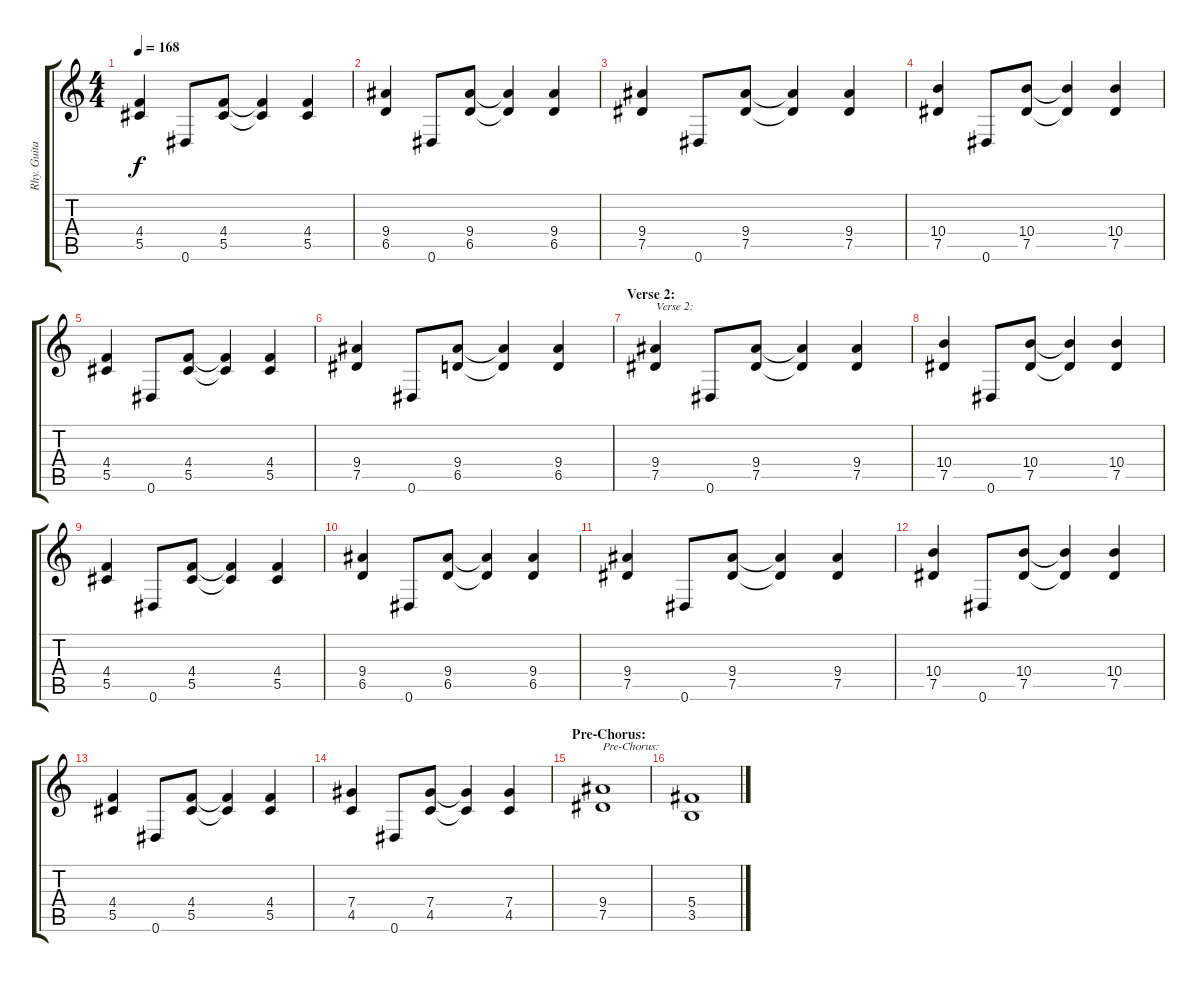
\track ("Rhy. Guitar 1" "Rhy. Guita") {instrument distortionguitar}
\staff {score tabs}
\tuning (Eb4 Bb3 Gb3 Db3 Ab2 Eb2) {hide}
\ts (4 4)
\tempo 168
\clef g2
\ks c
(4.4 5.5).4{dy f} 0.6.8 (4.4 5.5).8 (4.4{t} 5.5{t}).4 (4.4 5.5).4 |
(9.4 6.5).4 0.6.8 (9.4 6.5).8 (9.4{t} 6.5{t}).4 (9.4 6.5).4 |
(9.4 7.5).4 0.6.8 (9.4 7.5).8 (9.4{t} 7.5{t}).4 (9.4 7.5).4 |
(10.4 7.5).4 0.6.8 (10.4 7.5).8 (10.4{t} 7.5{t}).4 (10.4 7.5).4 |
(4.4 5.5).4 0.6.8 (4.4 5.5).8 (4.4{t} 5.5{t}).4 (4.4 5.5).4 |
(9.4 7.5).4 0.6.8 (9.4 6.5).8 (9.4{t} 6.5{t}).4 (9.4 6.5).4 |
\section ("" "Verse 2:")
(9.4 7.5).4{txt "Verse 2:"} 0.6.8 (9.4 7.5).8 (9.4{t} 7.5{t}).4 (9.4 7.5).4 |
(10.4 7.5).4 0.6.8 (10.4 7.5).8 (10.4{t} 7.5{t}).4 (10.4 7.5).4 |
(4.4 5.5).4 0.6.8 (4.4 5.5).8 (4.4{t} 5.5{t}).4 (4.4 5.5).4 |
(9.4 6.5).4 0.6.8 (9.4 6.5).8 (9.4{t} 6.5{t}).4 (9.4 6.5).4 |
(9.4 7.5).4 0.6.8 (9.4 7.5).8 (9.4{t} 7.5{t}).4 (9.4 7.5).4 |
(10.4 7.5).4 0.6.8 (10.4 7.5).8 (10.4{t} 7.5{t}).4 (10.4 7.5).4 |
(4.4 5.5).4 0.6.8 (4.4 5.5).8 (4.4{t} 5.5{t}).4 (4.4 5.5).4 |
(7.4 4.5).4 0.6.8 (7.4 4.5).8 (7.4{t} 4.5{t}).4 (7.4 4.5).4 |
\section ("" "Pre-Chorus:")
(9.4 7.5).1{txt "Pre-Chorus:"} |
(5.4 3.5).1
